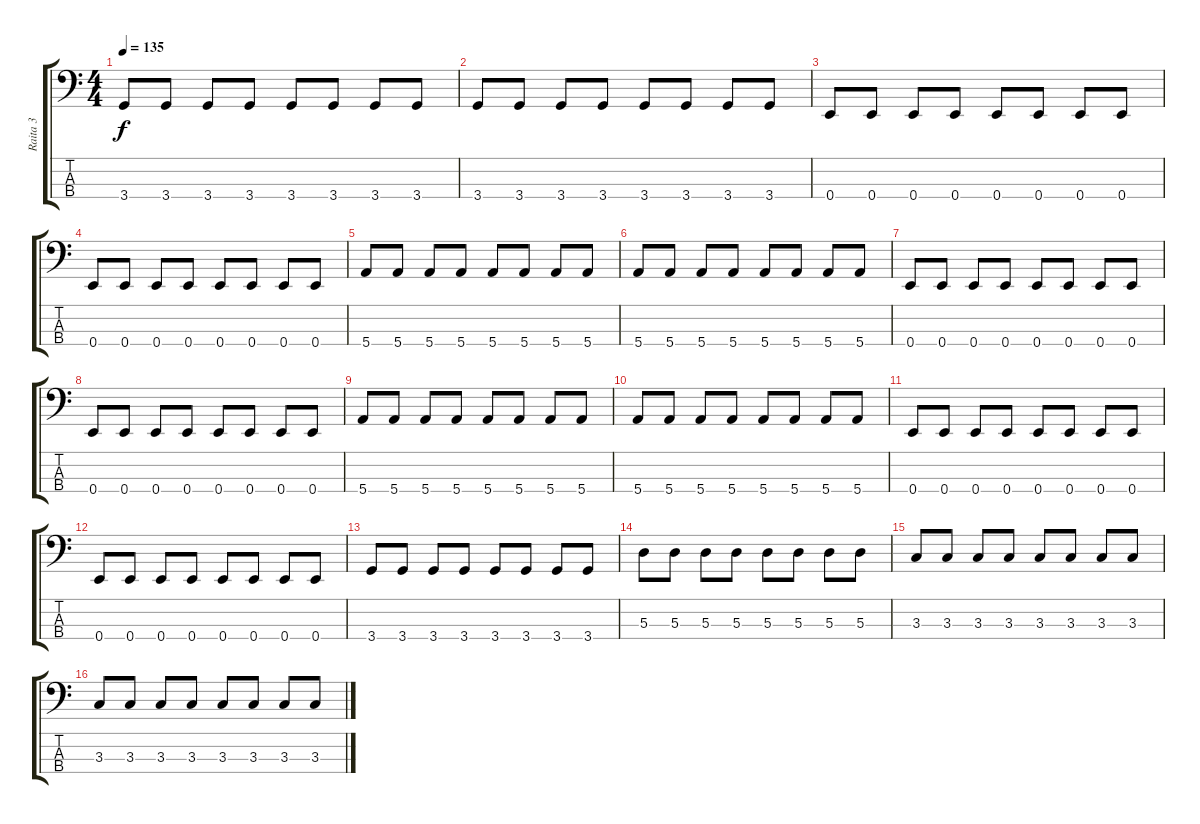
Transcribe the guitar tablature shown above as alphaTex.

\track ("Raita 3" "Raita 3") {instrument electricbassfinger}
\staff {score tabs}
\tuning (G2 D2 A1 E1) {hide}
\ts (4 4)
\tempo 135
\clef f4
\ks c
3.4.8{dy f} 3.4.8 3.4.8 3.4.8 3.4.8 3.4.8 3.4.8 3.4.8 |
3.4.8 3.4.8 3.4.8 3.4.8 3.4.8 3.4.8 3.4.8 3.4.8 |
0.4.8 0.4.8 0.4.8 0.4.8 0.4.8 0.4.8 0.4.8 0.4.8 |
0.4.8 0.4.8 0.4.8 0.4.8 0.4.8 0.4.8 0.4.8 0.4.8 |
5.4.8 5.4.8 5.4.8 5.4.8 5.4.8 5.4.8 5.4.8 5.4.8 |
5.4.8 5.4.8 5.4.8 5.4.8 5.4.8 5.4.8 5.4.8 5.4.8 |
0.4.8 0.4.8 0.4.8 0.4.8 0.4.8 0.4.8 0.4.8 0.4.8 |
0.4.8 0.4.8 0.4.8 0.4.8 0.4.8 0.4.8 0.4.8 0.4.8 |
5.4.8 5.4.8 5.4.8 5.4.8 5.4.8 5.4.8 5.4.8 5.4.8 |
5.4.8 5.4.8 5.4.8 5.4.8 5.4.8 5.4.8 5.4.8 5.4.8 |
0.4.8 0.4.8 0.4.8 0.4.8 0.4.8 0.4.8 0.4.8 0.4.8 |
0.4.8 0.4.8 0.4.8 0.4.8 0.4.8 0.4.8 0.4.8 0.4.8 |
3.4.8 3.4.8 3.4.8 3.4.8 3.4.8 3.4.8 3.4.8 3.4.8 |
5.3.8 5.3.8 5.3.8 5.3.8 5.3.8 5.3.8 5.3.8 5.3.8 |
3.3.8 3.3.8 3.3.8 3.3.8 3.3.8 3.3.8 3.3.8 3.3.8 |
3.3.8 3.3.8 3.3.8 3.3.8 3.3.8 3.3.8 3.3.8 3.3.8
